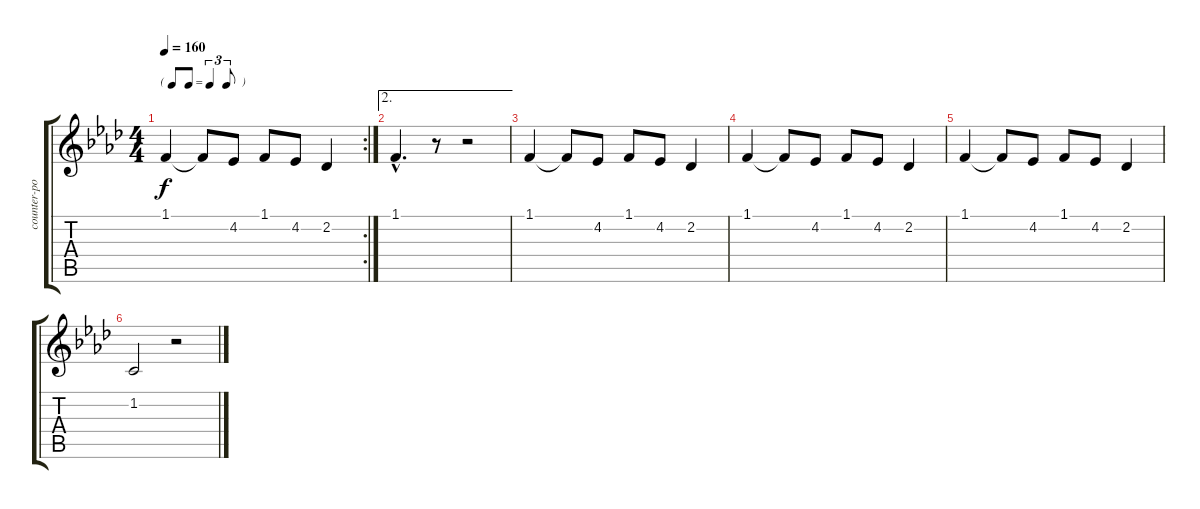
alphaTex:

\track ("counter-point" "counter-po") {instrument voiceoohs}
\staff {score tabs}
\tuning (E4 B3 G3 D3 A2 E2) {hide}
\rc 2
\ts (4 4)
\tf triplet8th
\tempo 160
\clef g2
\ks ab
1.1.4{dy f} 1.1{t}.8 4.2.8 1.1.8 4.2.8 2.2.4 |
\ae 2
1.1{hac}.4{d} r.8 r.2 |
1.1.4 1.1{t}.8 4.2.8 1.1.8 4.2.8 2.2.4 |
1.1.4 1.1{t}.8 4.2.8 1.1.8 4.2.8 2.2.4 |
1.1.4 1.1{t}.8 4.2.8 1.1.8 4.2.8 2.2.4 |
1.2.2 r.2
